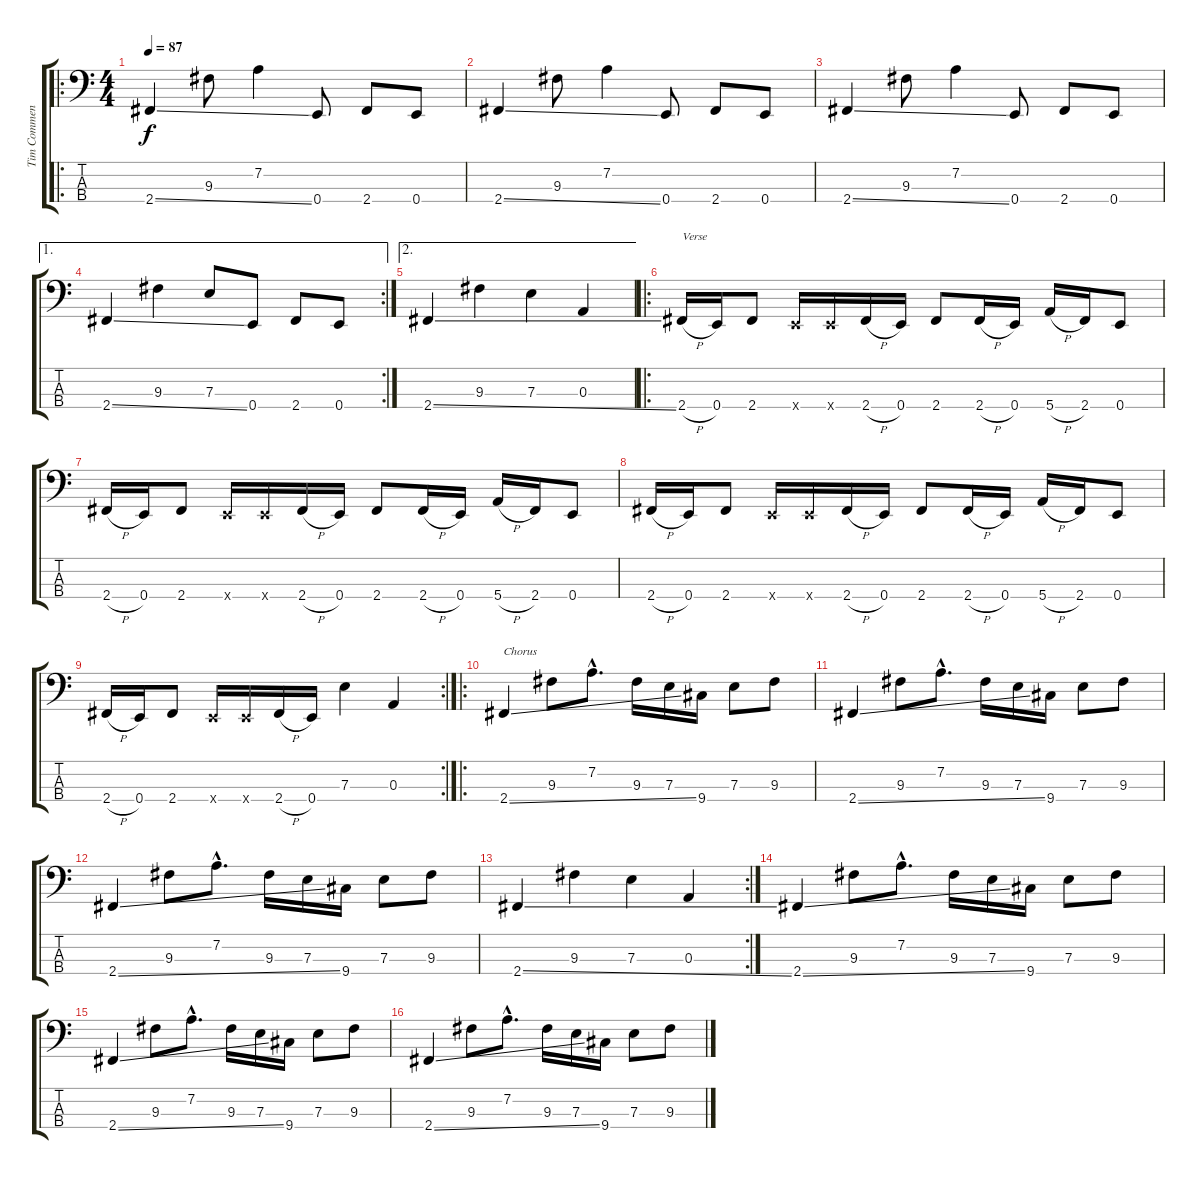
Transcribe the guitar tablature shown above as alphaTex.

\track ("Tim Commenford" "Tim Commen") {instrument electricbassfinger}
\staff {score tabs}
\tuning (G2 D2 A1 E1) {hide}
\ro
\ts (4 4)
\tempo 87
\clef f4
\ks c
2.4{ss}.4{dy f} 9.3.8 7.2.4 0.4.8 2.4.8 0.4.8 |
2.4{ss}.4 9.3.8 7.2.4 0.4.8 2.4.8 0.4.8 |
2.4{ss}.4 9.3.8 7.2.4 0.4.8 2.4.8 0.4.8 |
\ae 1
\rc 2
2.4{ss}.4 9.3.4 7.3.8 0.4.8 2.4.8 0.4.8 |
\ae 2
2.4{ss}.4 9.3.4 7.3.4 0.3.4 |
\ro
2.4{h}.16{txt "Verse"} 0.4.16 2.4.8 0.4{x}.16 0.4{x}.16 2.4{h}.16 0.4.16 2.4.8 2.4{h}.16 0.4.16 5.4{h}.16 2.4.16 0.4.8 |
2.4{h}.16 0.4.16 2.4.8 0.4{x}.16 0.4{x}.16 2.4{h}.16 0.4.16 2.4.8 2.4{h}.16 0.4.16 5.4{h}.16 2.4.16 0.4.8 |
2.4{h}.16 0.4.16 2.4.8 0.4{x}.16 0.4{x}.16 2.4{h}.16 0.4.16 2.4.8 2.4{h}.16 0.4.16 5.4{h}.16 2.4.16 0.4.8 |
\rc 2
2.4{h}.16 0.4.16 2.4.8 0.4{x}.16 0.4{x}.16 2.4{h}.16 0.4.16 7.3.4 0.3.4 |
\ro
2.4{ss}.4{txt "Chorus"} 9.3.8 7.2{hac}.8{d} 9.3.16 7.3.16 9.4.16 7.3.8 9.3.8 |
2.4{ss}.4 9.3.8 7.2{hac}.8{d} 9.3.16 7.3.16 9.4.16 7.3.8 9.3.8 |
2.4{ss}.4 9.3.8 7.2{hac}.8{d} 9.3.16 7.3.16 9.4.16 7.3.8 9.3.8 |
\rc 2
2.4{ss}.4 9.3.4 7.3.4 0.3.4 |
2.4{ss}.4 9.3.8 7.2{hac}.8{d} 9.3.16 7.3.16 9.4.16 7.3.8 9.3.8 |
2.4{ss}.4 9.3.8 7.2{hac}.8{d} 9.3.16 7.3.16 9.4.16 7.3.8 9.3.8 |
2.4{ss}.4 9.3.8 7.2{hac}.8{d} 9.3.16 7.3.16 9.4.16 7.3.8 9.3.8
